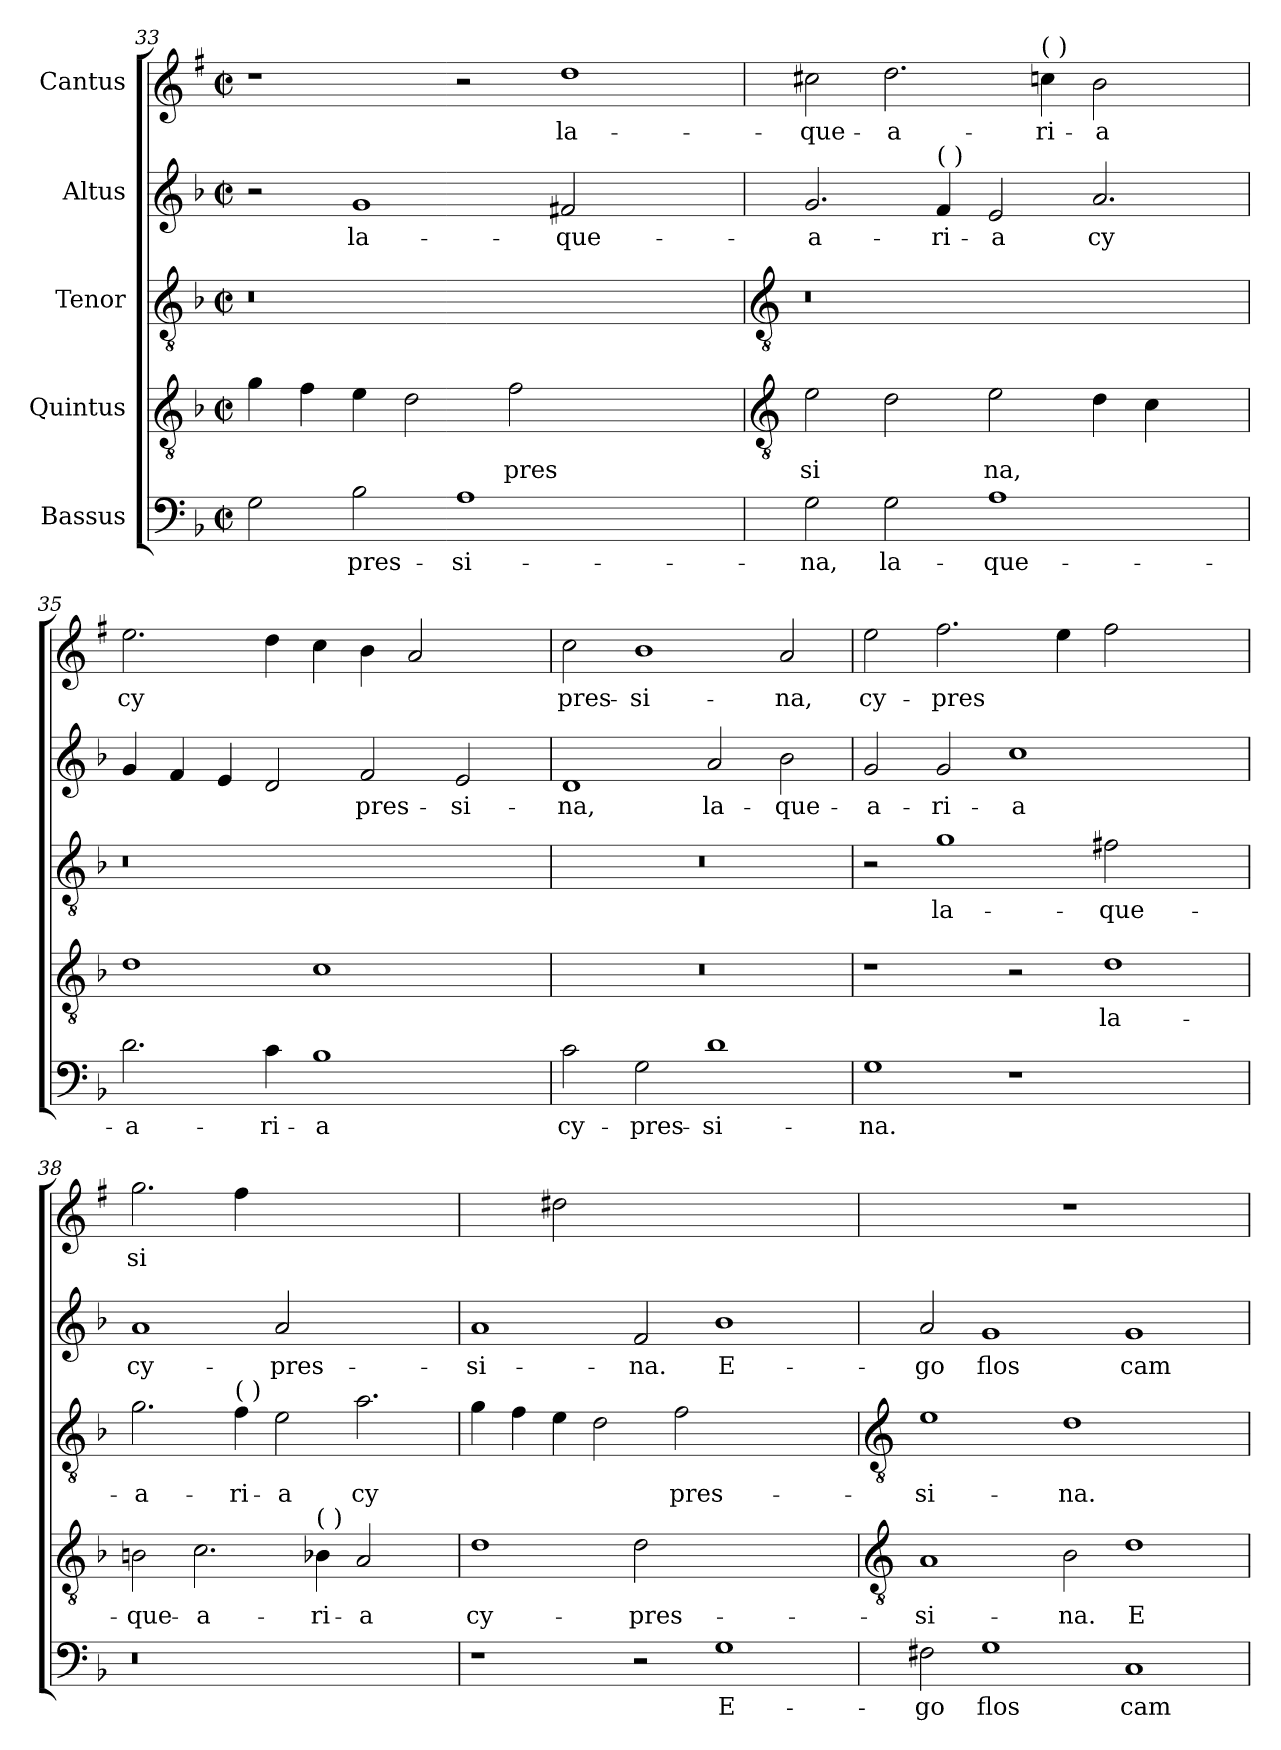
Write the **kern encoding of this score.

**kern	**text	**kern	**text	**kern	**text	**kern	**text	**kern	**text
*part5	*part5	*part4	*part4	*part3	*part3	*part2	*part2	*part1	*part1
*staff5	*staff5	*staff4	*staff4	*staff3	*staff3	*staff2	*staff2	*staff1	*staff1
*I"Bassus	*	*I"Quintus	*	*I"Tenor	*	*I"Altus	*	*I"Cantus	*
!!LO:LB:g=z
*clefF4	*	*clefGv2	*	*clefGv2	*	*clefG2	*	*clefG2	*
*	*	*	*	*	*	*	*	*ITrd1c2	*
*k[b-]	*	*k[b-]	*	*k[b-]	*	*k[b-]	*	*k[b-]	*
*F:	*	*F:	*	*F:	*	*F:	*	*F:	*
*M4/2	*	*M4/2	*	*M4/2	*	*M4/2	*	*M4/2	*
*met(c|)	*	*met(c|)	*	*met(c|)	*	*met(c|)	*	*met(c|)	*
=33	=33	=33	=33	=33	=33	=33	=33	=33	=33
2G	.	4g	.	0r	.	2r	.	1r	.
.	.	4f	.	.	.	.	.	.	.
!	!LO:LY:b	!	!	!	!	!	!LO:LY:b	!	!
2B-	pres-	4e	.	.	.	1g	la-	.	.
.	.	2d	.	.	.	.	.	.	.
!	!LO:LY:b	!	!	!	!	!	!	!	!
1A	-si-	.	.	.	.	.	.	2r	.
!	!	!	!LO:LY:b	!	!	!	!	!	!
.	.	2f	pres	.	.	.	.	.	.
!	!	!	!	!	!	!	!LO:LY:b	!	!LO:LY:b
.	.	.	.	.	.	2f#	-que-	1cc	la-
.	.	2.ryy	.	.	.	.	.	.	.
2ryy	.	.	.	2ryy	.	2ryy	.	.	.
!!LO:LB:g=z
=34	=34	=34	=34	=34	=34	=34	=34	=34	=34
*	*	*clefGv2	*	*clefGv2	*	*	*	*	*
!	!LO:LY:b	!	!LO:LY:b	!	!	!	!LO:LY:b	!	!LO:LY:b
2G	-na,	2e	si	0r	.	2.g	-a-	2bn	-que-
!	!LO:LY:b	!	!LO:LY:b	!	!	!	!	!	!LO:LY:b
2G	la-	2d	-	.	.	.	.	2.cc	-a-
!	!	!	!	!	!	!LO:TX:a:t=(  )	!	!	!
!	!	!	!	!	!	!	!LO:LY:b	!	!
.	.	.	.	.	.	4f	-ri-	.	.
!	!LO:LY:b	!	!LO:LY:b	!	!	!	!LO:LY:b	!	!
1A	-que-	2e	na,	.	.	2e	-a	.	.
!	!	!	!	!	!	!	!	!LO:TX:a:t=(  )	!
!	!	!	!	!	!	!	!	!	!LO:LY:b
.	.	.	.	.	.	.	.	4b-	-ri-
!	!	!	!	!	!	!	!LO:LY:b	!	!LO:LY:b
.	.	4d	.	.	.	2.a	cy	2a	-a
.	.	4c	.	.	.	.	.	.	.
4ryy	.	4ryy	.	4ryy	.	.	.	4ryy	.
=35	=35	=35	=35	=35	=35	=35	=35	=35	=35
!	!LO:LY:b	!	!	!	!	!	!	!	!LO:LY:b
2.d	-a-	1d	.	0r	.	4g	.	2.dd	cy
.	.	.	.	.	.	4f	.	.	.
.	.	.	.	.	.	4e	.	.	.
!	!LO:LY:b	!	!	!	!	!	!	!	!
4c	-ri-	.	.	.	.	2d	.	4cc	.
!	!LO:LY:b	!	!	!	!	!	!	!	!
1B-	-a	1c	.	.	.	.	.	4b-	.
!	!	!	!	!	!	!	!LO:LY:b	!	!
.	.	.	.	.	.	2f	pres-	4a	.
.	.	.	.	.	.	.	.	2g	.
!	!	!	!	!	!	!	!LO:LY:b	!	!
.	.	.	.	.	.	2e	-si-	.	.
4ryy	.	4ryy	.	4ryy	.	.	.	4ryy	.
=36	=36	=36	=36	=36	=36	=36	=36	=36	=36
!	!LO:LY:b	!	!	!	!	!	!LO:LY:b	!	!LO:LY:b
2c	cy-	0r	.	0r	.	1d	-na,	2b-	pres-
!	!LO:LY:b	!	!	!	!	!	!	!	!LO:LY:b
2G	-pres-	.	.	.	.	.	.	1a	-si-
!	!LO:LY:b	!	!	!	!	!	!LO:LY:b	!	!
1d	-si-	.	.	.	.	2a	la-	.	.
!	!	!	!	!	!	!	!LO:LY:b	!	!LO:LY:b
.	.	.	.	.	.	2b-	-que-	2g	-na,
=37	=37	=37	=37	=37	=37	=37	=37	=37	=37
!	!LO:LY:b	!	!	!	!	!	!LO:LY:b	!	!LO:LY:b
1G	-na.	1r	.	2r	.	2g	-a-	2dd	cy-
!	!	!	!	!	!LO:LY:b	!	!LO:LY:b	!	!LO:LY:b
.	.	.	.	1g	la-	2g	-ri-	2.ee	-pres
!	!	!	!	!	!	!	!LO:LY:b	!	!
1r	.	2r	.	.	.	1cc	-a	.	.
.	.	.	.	.	.	.	.	4dd	.
!	!	!	!LO:LY:b	!	!LO:LY:b	!	!	!	!
.	.	1d	la-	2f#	-que-	.	.	2ee	.
2ryy	.	.	.	2ryy	.	2ryy	.	2ryy	.
=38	=38	=38	=38	=38	=38	=38	=38	=38	=38
!	!	!	!LO:LY:b	!	!LO:LY:b	!	!LO:LY:b	!	!LO:LY:b
0r	.	2Bn	-que-	2.g	-a-	1a	cy-	2.ff	si
!	!	!	!LO:LY:b	!	!	!	!	!	!
.	.	2.c	-a-	.	.	.	.	.	.
!	!	!	!	!LO:TX:a:t=(  )	!	!	!	!	!
!	!	!	!	!	!LO:LY:b	!	!	!	!
.	.	.	.	4f	-ri-	.	.	4ee	.
!	!	!	!	!	!LO:LY:b	!	!LO:LY:b	!	!
.	.	.	.	2e	-a	2a	-pres-	[2ddyy	.
!	!	!LO:TX:a:t=(  )	!	!	!	!	!	!	!
!	!	!	!LO:LY:b	!	!	!	!	!	!
.	.	4B-	-ri-	.	.	.	.	.	.
!	!	!	!LO:LY:b	!	!LO:LY:b	!	!	!	!
.	.	2A	-a	2.a	cy	2.ryy	.	2.ryy	.
4ryy	.	4ryy	.	.	.	.	.	.	.
!!LO:LB:g=z
=39	=39	=39	=39	=39	=39	=39	=39	=39	=39
!	!	!	!LO:LY:b	!	!	!	!LO:LY:b	!	!
*	*	*	*	*	*	*	*	*^	*
1r	.	1d	cy-	4g	.	1a	-si-	2ddyy]	1ryy	.
.	.	.	.	4f	.	.	.	.	.	.
.	.	.	.	4e	.	.	.	2cc#X	.	.
.	.	.	.	2d	.	.	.	.	.	.
!	!	!	!LO:LY:b	!	!	!	!LO:LY:b	!	!	!LO:LY:b
2r	.	2d	-pres-	.	.	2f	-na.	[1ddyy	2ryy	na.
!	!	!	!	!	!LO:LY:b	!	!	!	!	!
.	.	.	.	2f	pres-	.	.	.	.	.
!	!LO:LY:b	!	!	!	!	!	!LO:LY:b	!	!	!
1G	E-	1ryy	.	.	.	1b-	E-	.	2ryy	.
.	.	.	.	2.ryy	.	.	.	.	.	.
.	.	.	.	.	.	.	.	2ryy	2ryy	.
!!LO:LB:g=z	!!
=39A	=39A	=39A	=39A	=39A	=39A	=39A	=39A	=39A	=39A	=39A
*	*	*clefGv2	*	*clefGv2	*	*	*	*	*	*
!	!LO:LY:b	!	!LO:LY:b	!	!LO:LY:b	!	!LO:LY:b	!	!	!
2F#X	-go	1A	-si-	1e	-si-	2a	-go	2.ddyy_	2ryy	.
!	!LO:LY:b	!	!	!	!	!	!LO:LY:b	!	!	!
1G	flos	.	.	.	.	1g	flos	.	0ryy	.
.	.	.	.	.	.	.	.	4ddyy]	.	.
!	!	!	!LO:LY:b	!	!LO:LY:b	!	!	!	!	!
.	.	2B-	-na.	1d	-na.	.	.	1r	.	.
!	!LO:LY:b	!	!LO:LY:b	!	!	!	!LO:LY:b	!	!	!
1C	cam-	1d	E-	.	.	1g	cam-	.	.	.
.	.	.	.	2ryy	.	.	.	2ryy	.	.
*	*	*	*	*	*	*	*	*v	*v	*
=	=	=	=	=	=	=	=	=	=
*-	*-	*-	*-	*-	*-	*-	*-	*-	*-
